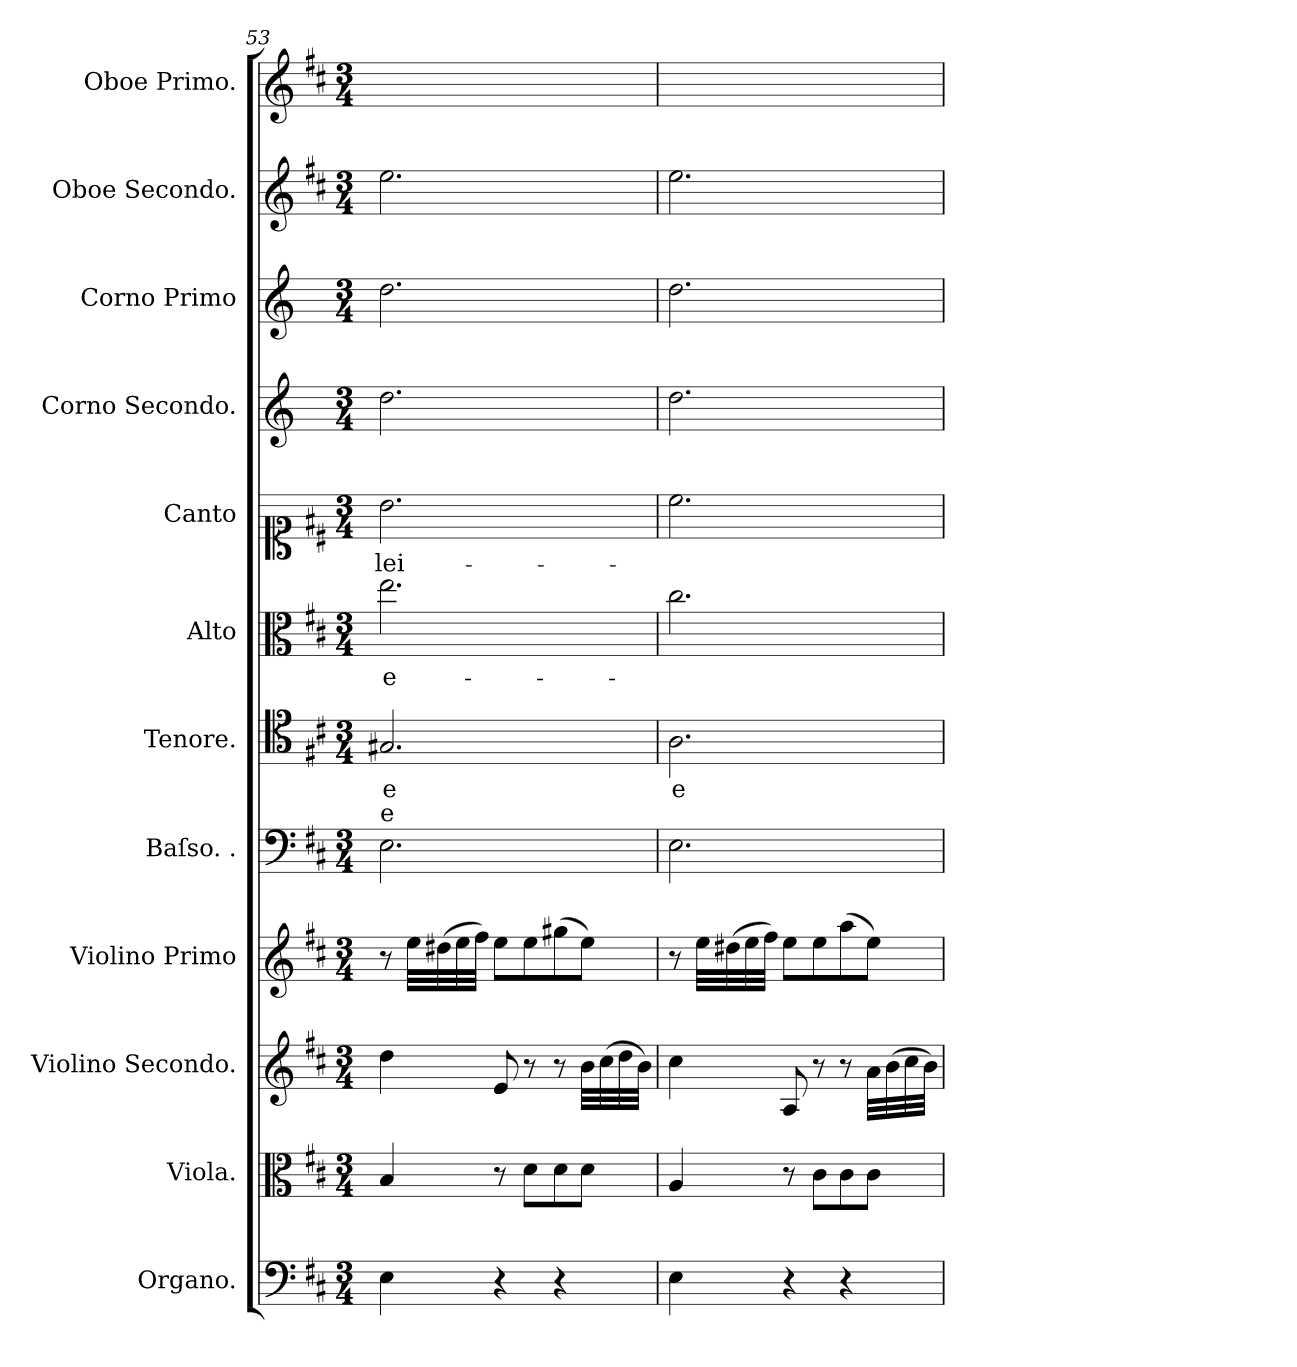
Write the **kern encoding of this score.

**kern	**kern	**kern	**kern	**kern	**kern	**text	**kern	**text	**kern	**text	**kern	**kern	**kern	**kern
*part12	*part11	*part10	*part9	*part8	*part7	*part7	*part6	*part6	*part5	*part5	*part4	*part3	*part2	*part1
*staff12	*staff11	*staff10	*staff9	*staff8	*staff7	*staff7	*staff6	*staff6	*staff5	*staff5	*staff4	*staff3	*staff2	*staff1
*I"Organo.	*I"Viola.	*I"Violino Secondo.	*I"Violino Primo	*I"Baſso. .	*I"Tenore.	*	*I"Alto	*	*I"Canto	*	*I"Corno Secondo.	*I"Corno Primo	*I"Oboe Secondo.	*I"Oboe Primo.
*I'org	*I'vla	*I'vl 2	*I'vl 1	*I'B	*I'T	*	*I'A	*	*	*	*I'cor 2	*I'cor 1	*I'ob 2	*I'ob 1
*clefF4	*clefC3	*clefG2	*clefG2	*clefF4	*clefC4	*	*clefC3	*	*clefC1	*	*clefG2	*clefG2	*clefG2	*clefG2
*	*	*	*	*	*	*	*	*	*	*	*ITrd6c10	*ITrd6c10	*	*
*k[f#c#]	*k[f#c#]	*k[f#c#]	*k[f#c#]	*k[f#c#]	*k[f#c#]	*	*k[f#c#]	*	*k[f#c#]	*	*k[f#c#]	*k[f#c#]	*k[f#c#]	*k[f#c#]
*M3/4	*M3/4	*M3/4	*M3/4	*M3/4	*M3/4	*	*M3/4	*	*M3/4	*	*M3/4	*M3/4	*M3/4	*M3/4
=53	=53	=53	=53	=53	=53	=53	=53	=53	=53	=53	=53	=53	=53	=53
!	!	!	!	!LO:TX:a:t=e	!	!	!	!	!	!	!	!	!	!
4E\	4B/	4dd\	8r	2.E\	2.G#X/	-e	2.ee\	e-	2.b\	-lei-	2.e\	2.e\	2.ee\	2.ryy
.	.	.	32ee\LLL	.	.	.	.	.	.	.	.	.	.	.
.	.	.	(>32dd#X\	.	.	.	.	.	.	.	.	.	.	.
.	.	.	32ee\	.	.	.	.	.	.	.	.	.	.	.
.	.	.	32ff#\JJJ)	.	.	.	.	.	.	.	.	.	.	.
4r	8r	8e/	8ee\L	.	.	.	.	.	.	.	.	.	.	.
.	8d\L	8r	8ee\	.	.	.	.	.	.	.	.	.	.	.
4r	8d\	8r	(>8gg#X\	.	.	.	.	.	.	.	.	.	.	.
.	8d\J	32b\LLL	8ee\J)	.	.	.	.	.	.	.	.	.	.	.
.	.	(>32cc#\	.	.	.	.	.	.	.	.	.	.	.	.
.	.	32dd\	.	.	.	.	.	.	.	.	.	.	.	.
.	.	32b\JJJ)	.	.	.	.	.	.	.	.	.	.	.	.
=54	=54	=54	=54	=54	=54	=54	=54	=54	=54	=54	=54	=54	=54	=54
4E\	4A/	4cc#\	8r	2.E\	2.A\	e-	2.cc#\	.	2.cc#\	.	2.e\	2.e\	2.ee\	2.ryy
.	.	.	32ee\LLL	.	.	.	.	.	.	.	.	.	.	.
.	.	.	(>32dd#X\	.	.	.	.	.	.	.	.	.	.	.
.	.	.	32ee\	.	.	.	.	.	.	.	.	.	.	.
.	.	.	32ff#\JJJ)	.	.	.	.	.	.	.	.	.	.	.
4r	8r	8A/	8ee\L	.	.	.	.	.	.	.	.	.	.	.
.	8c#\L	8r	8ee\	.	.	.	.	.	.	.	.	.	.	.
4r	8c#\	8r	(>8aa\	.	.	.	.	.	.	.	.	.	.	.
.	8c#\J	32a\LLL	8ee\J)	.	.	.	.	.	.	.	.	.	.	.
.	.	(>32b\	.	.	.	.	.	.	.	.	.	.	.	.
.	.	32cc#\	.	.	.	.	.	.	.	.	.	.	.	.
.	.	32b\JJJ)	.	.	.	.	.	.	.	.	.	.	.	.
=	=	=	=	=	=	=	=	=	=	=	=	=	=	=
*-	*-	*-	*-	*-	*-	*-	*-	*-	*-	*-	*-	*-	*-	*-
